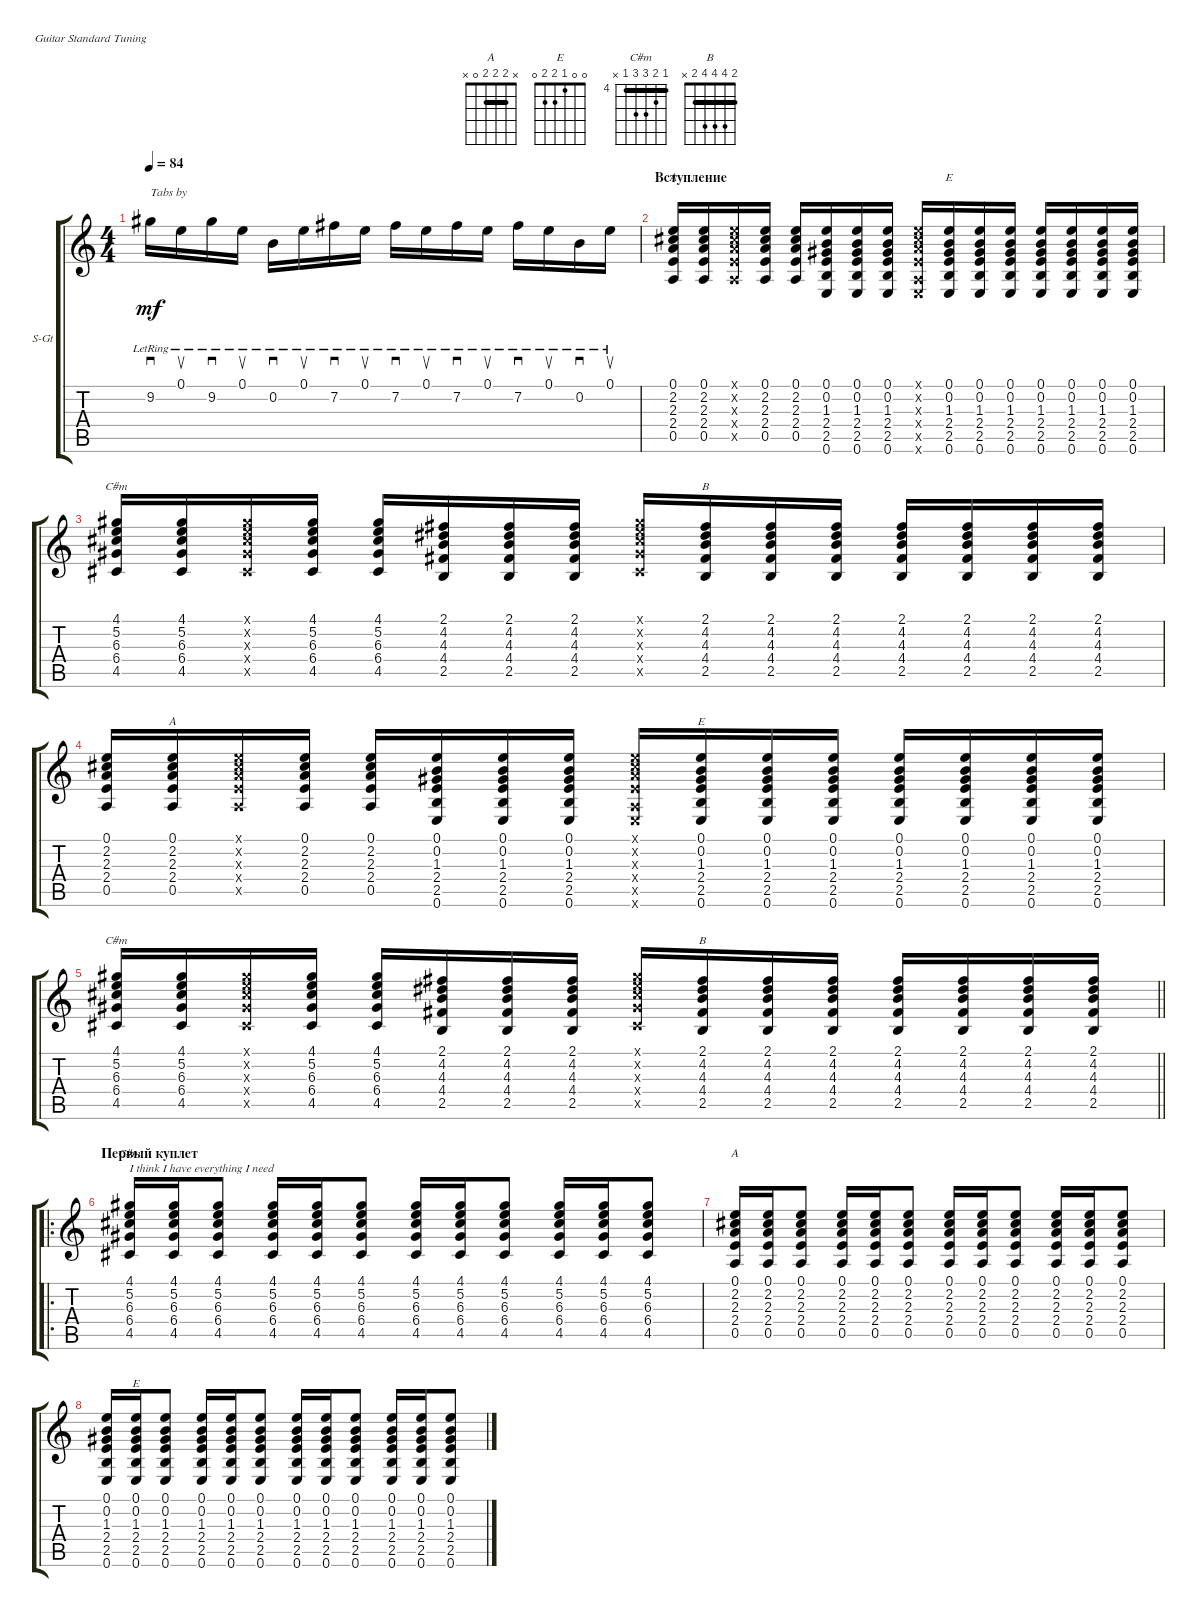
\defaultSystemsLayout 4
\bracketExtendMode groupsimilarinstruments
\firstSystemTrackNameOrientation horizontal
\otherSystemsTrackNameOrientation horizontal
\track ("Steel Guitar" "S-Gt") {instrument acousticguitarsteel}
\staff {score tabs}
\tuning (E4 B3 G3 D3 A2 E2)
\chord ("A" x 2 2 2 0 x) {barre (2 2)}
\chord ("E" 0 0 1 2 2 0)
\chord ("C#m" 4 5 6 6 4 x) {firstfret 4 barre 4}
\chord ("B" 2 4 4 4 2 x) {barre 2}
\ts (4 4)
\tempo 84
\clef g2
\scale
0.330941
\ks c
9.2{lr}.16{sd txt "Tabs by" lyrics (0 "") lyrics (1 "") lyrics (2 "") lyrics (3 "") lyrics (4 "") dy mf instrument acousticguitarsteel} 0.1{lr}.16{su} 9.2{lr}.16{sd} 0.1{lr}.16{su} 0.2{lr}.16{sd} 0.1{lr}.16{su} 7.2{lr}.16{sd} 0.1{lr}.16{su} 7.2{lr}.16{sd} 0.1{lr}.16{su} 7.2{lr}.16{sd} 0.1{lr}.16{su} 7.2{lr}.16{sd} 0.1{lr}.16{su} 0.2{lr}.16{sd} 0.1{lr}.16{su} |
\section ("" "Вступление")
\scale
0.287081 (0.5 2.4 2.3 2.2 0.1).16{ch "A"} (0.5 2.4 2.3 2.2 0.1).16 (0.5{x} 2.4{x} 2.3{x} 2.2{x} 0.1{x}).16 (0.5 2.4 2.3 2.2 0.1).16 (0.5 2.4 2.3 2.2 0.1).16 (2.5 2.4 1.3 0.2 0.1 0.6).16 (2.5 2.4 1.3 0.2 0.1 0.6).16 (2.5 2.4 1.3 0.2 0.1 0.6).16 (0.5{x} 2.4{x} 2.3{x} 2.2{x} 0.1{x} 0.6{x}).16 (2.5 2.4 1.3 0.2 0.1 0.6).16{ch "E"} (2.5 2.4 1.3 0.2 0.1 0.6).16 (2.5 2.4 1.3 0.2 0.1 0.6).16 (2.5 2.4 1.3 0.2 0.1 0.6).16 (2.5 2.4 1.3 0.2 0.1 0.6).16 (2.5 2.4 1.3 0.2 0.1 0.6).16 (2.5 2.4 1.3 0.2 0.1 0.6).16 |
\scale
0.381978 (4.5 6.4 6.3 5.2 4.1).16{ch "C#m" lyrics (0 "") lyrics (1 "") lyrics (2 "") lyrics (3 "") lyrics (4 "")} (4.5 6.4 6.3 5.2 4.1).16{lyrics (0 "") lyrics (1 "") lyrics (2 "") lyrics (3 "") lyrics (4 "")} (4.5{x} 6.4{x} 6.3{x} 5.2{x} 4.1{x}).16{lyrics (0 "") lyrics (1 "") lyrics (2 "") lyrics (3 "") lyrics (4 "")} (4.5 6.4 6.3 5.2 4.1).16{lyrics (0 "") lyrics (1 "") lyrics (2 "") lyrics (3 "") lyrics (4 "")} (4.5 6.4 6.3 5.2 4.1).16{lyrics (0 "") lyrics (1 "") lyrics (2 "") lyrics (3 "") lyrics (4 "")} (2.5 4.4 4.3 4.2 2.1).16{lyrics (0 "") lyrics (1 "") lyrics (2 "") lyrics (3 "") lyrics (4 "")} (2.5 4.4 4.3 4.2 2.1).16{lyrics (0 "") lyrics (1 "") lyrics (2 "") lyrics (3 "") lyrics (4 "")} (2.5 4.4 4.3 4.2 2.1).16{lyrics (0 "") lyrics (1 "") lyrics (2 "") lyrics (3 "") lyrics (4 "")} (4.5{x} 6.4{x} 6.3{x} 5.2{x} 4.1{x}).16 (2.5 4.4 4.3 4.2 2.1).16{ch "B"} (2.5 4.4 4.3 4.2 2.1).16 (2.5 4.4 4.3 4.2 2.1).16 (2.5 4.4 4.3 4.2 2.1).16 (2.5 4.4 4.3 4.2 2.1).16 (2.5 4.4 4.3 4.2 2.1).16 (2.5 4.4 4.3 4.2 2.1).16 |
\scale
0.335821 (0.5 2.4 2.3 2.2 0.1).16 (0.5 2.4 2.3 2.2 0.1).16{ch "A"} (0.5{x} 2.4{x} 2.3{x} 2.2{x} 0.1{x}).16 (0.5 2.4 2.3 2.2 0.1).16 (0.5 2.4 2.3 2.2 0.1).16 (2.5 2.4 1.3 0.2 0.1 0.6).16 (2.5 2.4 1.3 0.2 0.1 0.6).16 (2.5 2.4 1.3 0.2 0.1 0.6).16 (0.5{x} 2.4{x} 2.3{x} 2.2{x} 0.1{x} 0.6{x}).16 (2.5 2.4 1.3 0.2 0.1 0.6).16{ch "E"} (2.5 2.4 1.3 0.2 0.1 0.6).16 (2.5 2.4 1.3 0.2 0.1 0.6).16 (2.5 2.4 1.3 0.2 0.1 0.6).16 (2.5 2.4 1.3 0.2 0.1 0.6).16 (2.5 2.4 1.3 0.2 0.1 0.6).16 (2.5 2.4 1.3 0.2 0.1 0.6).16 |
\scale
0.446828
\barLineRight lightlight
(4.5 6.4 6.3 5.2 4.1).16{ch "C#m"} (4.5 6.4 6.3 5.2 4.1).16 (4.5{x} 6.4{x} 6.3{x} 5.2{x} 4.1{x}).16 (4.5 6.4 6.3 5.2 4.1).16 (4.5 6.4 6.3 5.2 4.1).16 (2.5 4.4 4.3 4.2 2.1).16 (2.5 4.4 4.3 4.2 2.1).16 (2.5 4.4 4.3 4.2 2.1).16 (4.5{x} 6.4{x} 6.3{x} 5.2{x} 4.1{x}).16 (2.5 4.4 4.3 4.2 2.1).16{ch "B"} (2.5 4.4 4.3 4.2 2.1).16 (2.5 4.4 4.3 4.2 2.1).16 (2.5 4.4 4.3 4.2 2.1).16 (2.5 4.4 4.3 4.2 2.1).16 (2.5 4.4 4.3 4.2 2.1).16 (2.5 4.4 4.3 4.2 2.1).16 |
\ro
\section ("" "Первый куплет")
\scale
0.217351 (4.5 6.4 6.3 5.2 4.1).16{ch "C#m" txt "I think I have everything I need"} (4.5 6.4 6.3 5.2 4.1).16 (4.5 6.4 6.3 5.2 4.1).8 (4.5 6.4 6.3 5.2 4.1).16 (4.5 6.4 6.3 5.2 4.1).16 (4.5 6.4 6.3 5.2 4.1).8 (4.5 6.4 6.3 5.2 4.1).16 (4.5 6.4 6.3 5.2 4.1).16 (4.5 6.4 6.3 5.2 4.1).8 (4.5 6.4 6.3 5.2 4.1).16 (4.5 6.4 6.3 5.2 4.1).16 (4.5 6.4 6.3 5.2 4.1).8 |
\scale
0.322289 (0.5 2.4 2.3 2.2 0.1).16{ch "A"} (0.5 2.4 2.3 2.2 0.1).16 (0.5 2.4 2.3 2.2 0.1).8 (0.5 2.4 2.3 2.2 0.1).16 (0.5 2.4 2.3 2.2 0.1).16 (0.5 2.4 2.3 2.2 0.1).8 (0.5 2.4 2.3 2.2 0.1).16 (0.5 2.4 2.3 2.2 0.1).16 (0.5 2.4 2.3 2.2 0.1).8 (0.5 2.4 2.3 2.2 0.1).16 (0.5 2.4 2.3 2.2 0.1).16 (0.5 2.4 2.3 2.2 0.1).8 |
\scale
0.322289 (2.5 2.4 1.3 0.2 0.1 0.6).16 (2.5 2.4 1.3 0.2 0.1 0.6).16{ch "E"} (2.5 2.4 1.3 0.2 0.1 0.6).8 (2.5 2.4 1.3 0.2 0.1 0.6).16 (2.5 2.4 1.3 0.2 0.1 0.6).16 (2.5 2.4 1.3 0.2 0.1 0.6).8 (2.5 2.4 1.3 0.2 0.1 0.6).16 (2.5 2.4 1.3 0.2 0.1 0.6).16 (2.5 2.4 1.3 0.2 0.1 0.6).8 (2.5 2.4 1.3 0.2 0.1 0.6).16 (2.5 2.4 1.3 0.2 0.1 0.6).16 (2.5 2.4 1.3 0.2 0.1 0.6).8
